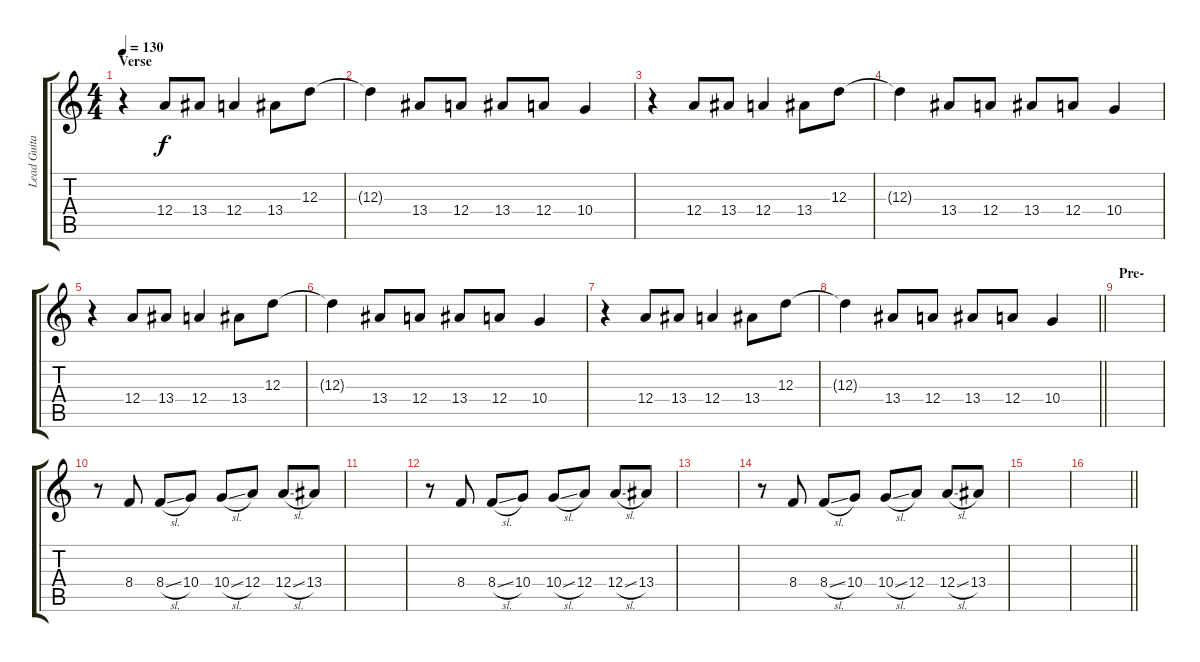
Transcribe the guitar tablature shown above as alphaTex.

\track ("Lead Guitar" "Lead Guita") {instrument distortionguitar}
\staff {score tabs}
\tuning (B3 Gb3 D3 A2 E2 B1) {hide}
\ts (4 4)
\section ("" "Verse")
\tempo 130
\clef g2
\ks c
r.4{dy f volume 16} 12.4.8 13.4.8 12.4.4 13.4.8 12.3.8 |
12.3{t}.4 13.4.8 12.4.8 13.4.8 12.4.8 10.4.4 |
r.4 12.4.8 13.4.8 12.4.4 13.4.8 12.3.8 |
12.3{t}.4 13.4.8 12.4.8 13.4.8 12.4.8 10.4.4 |
r.4 12.4.8 13.4.8 12.4.4 13.4.8 12.3.8 |
12.3{t}.4 13.4.8 12.4.8 13.4.8 12.4.8 10.4.4 |
r.4 12.4.8 13.4.8 12.4.4 13.4.8 12.3.8 |
\barLineRight lightlight
12.3{t}.4 13.4.8 12.4.8 13.4.8 12.4.8 10.4.4 |
\section ("" "Pre-")
|
r.8 8.4.8 8.4{sl}.8 10.4.8 10.4{sl}.8 12.4.8 12.4{sl}.8 13.4.8 |
|
r.8 8.4.8 8.4{sl}.8 10.4.8 10.4{sl}.8 12.4.8 12.4{sl}.8 13.4.8 |
|
r.8 8.4.8 8.4{sl}.8 10.4.8 10.4{sl}.8 12.4.8 12.4{sl}.8 13.4.8 |
|
\barLineRight lightlight
